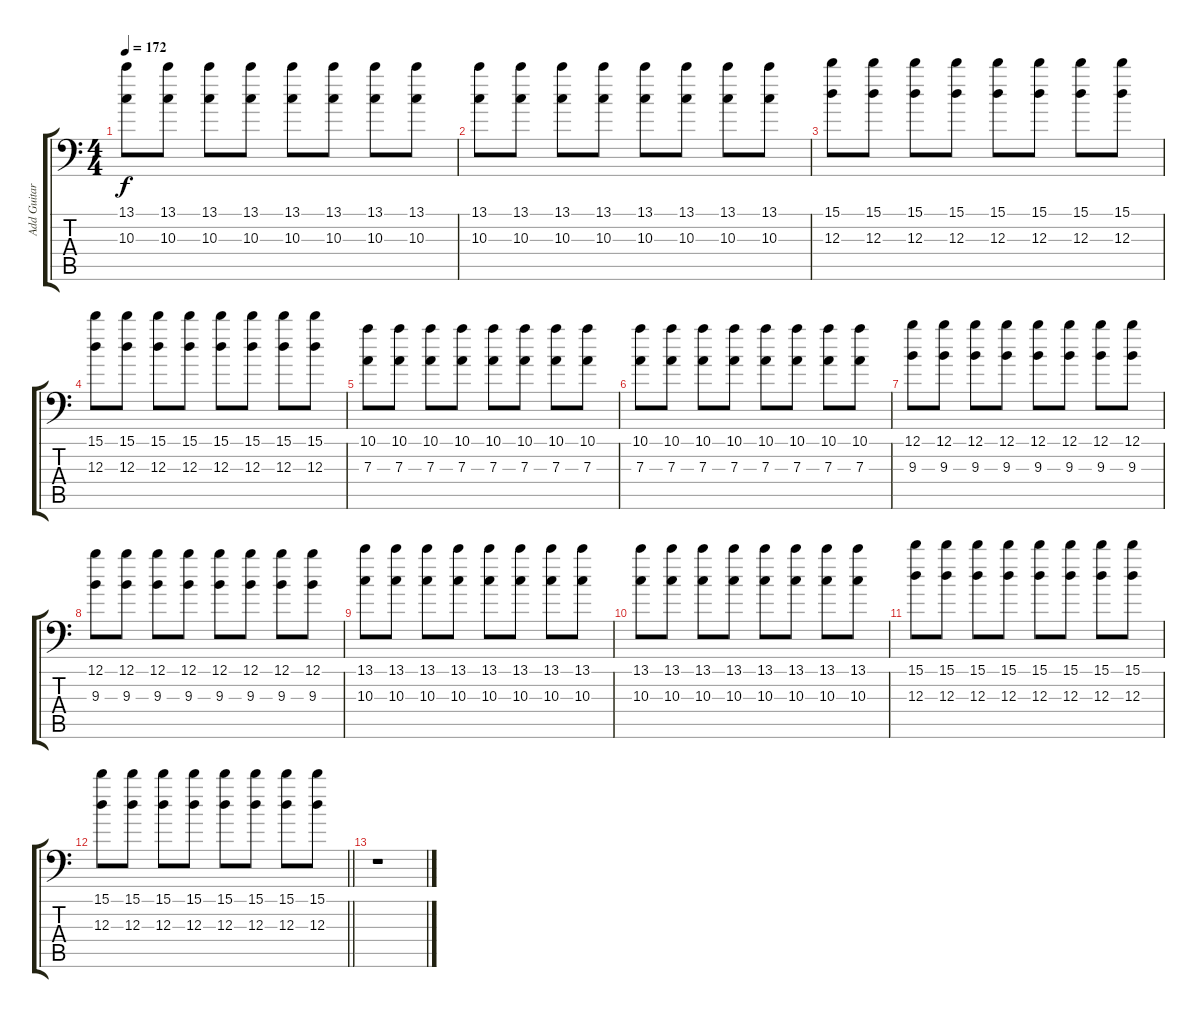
\track ("Add Guitar" "Add Guitar") {instrument overdrivenguitar}
\staff {score tabs}
\tuning (B3 Gb3 D3 A2 E2 A1) {hide}
\ts (4 4)
\tempo 172
\clef f4
\ks c
(13.1 10.3).8{dy f volume 2} (13.1 10.3).8 (13.1 10.3).8 (13.1 10.3).8 (13.1 10.3).8 (13.1 10.3).8 (13.1 10.3).8 (13.1 10.3).8 |
(13.1 10.3).8 (13.1 10.3).8 (13.1 10.3).8 (13.1 10.3).8 (13.1 10.3).8 (13.1 10.3).8 (13.1 10.3).8 (13.1 10.3).8 |
(15.1 12.3).8 (15.1 12.3).8 (15.1 12.3).8 (15.1 12.3).8 (15.1 12.3).8 (15.1 12.3).8 (15.1 12.3).8 (15.1 12.3).8 |
(15.1 12.3).8 (15.1 12.3).8 (15.1 12.3).8 (15.1 12.3).8 (15.1 12.3).8 (15.1 12.3).8 (15.1 12.3).8 (15.1 12.3).8 |
(10.1 7.3).8{volume 1} (10.1 7.3).8 (10.1 7.3).8 (10.1 7.3).8 (10.1 7.3).8 (10.1 7.3).8 (10.1 7.3).8 (10.1 7.3).8 |
(10.1 7.3).8 (10.1 7.3).8 (10.1 7.3).8 (10.1 7.3).8 (10.1 7.3).8 (10.1 7.3).8 (10.1 7.3).8 (10.1 7.3).8 |
(12.1 9.3).8 (12.1 9.3).8 (12.1 9.3).8 (12.1 9.3).8 (12.1 9.3).8 (12.1 9.3).8 (12.1 9.3).8 (12.1 9.3).8 |
(12.1 9.3).8 (12.1 9.3).8 (12.1 9.3).8 (12.1 9.3).8 (12.1 9.3).8 (12.1 9.3).8 (12.1 9.3).8 (12.1 9.3).8 |
(13.1 10.3).8{volume 0} (13.1 10.3).8 (13.1 10.3).8 (13.1 10.3).8 (13.1 10.3).8 (13.1 10.3).8 (13.1 10.3).8 (13.1 10.3).8 |
(13.1 10.3).8 (13.1 10.3).8 (13.1 10.3).8 (13.1 10.3).8 (13.1 10.3).8 (13.1 10.3).8 (13.1 10.3).8 (13.1 10.3).8 |
(15.1 12.3).8 (15.1 12.3).8 (15.1 12.3).8 (15.1 12.3).8 (15.1 12.3).8 (15.1 12.3).8 (15.1 12.3).8 (15.1 12.3).8 |
\barLineRight lightlight
(15.1 12.3).8 (15.1 12.3).8 (15.1 12.3).8 (15.1 12.3).8 (15.1 12.3).8 (15.1 12.3).8 (15.1 12.3).8 (15.1 12.3).8 |
r.1
